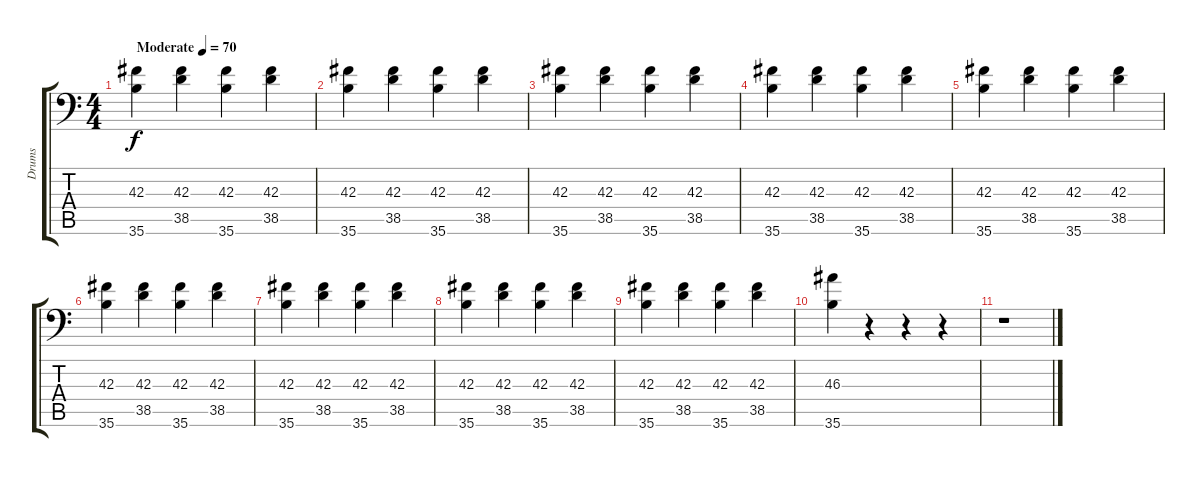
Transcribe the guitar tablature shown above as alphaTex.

\track ("Drums" "Drums") {instrument acousticgrandpiano}
\staff {score tabs}
\tuning (C-1 C-1 C-1 C-1 C-1 C-1) {hide}
\ts (4 4)
\tempo (70 "Moderate")
\clef f4
\ks c
(42.3 35.6).4{dy f instrument acousticgrandpiano} (42.3 38.5).4 (42.3 35.6).4 (42.3 38.5).4 |
(42.3 35.6).4 (42.3 38.5).4 (42.3 35.6).4 (42.3 38.5).4 |
(42.3 35.6).4 (42.3 38.5).4 (42.3 35.6).4 (42.3 38.5).4 |
(42.3 35.6).4 (42.3 38.5).4 (42.3 35.6).4 (42.3 38.5).4 |
(42.3 35.6).4 (42.3 38.5).4 (42.3 35.6).4 (42.3 38.5).4 |
(42.3 35.6).4 (42.3 38.5).4 (42.3 35.6).4 (42.3 38.5).4 |
(42.3 35.6).4 (42.3 38.5).4 (42.3 35.6).4 (42.3 38.5).4 |
(42.3 35.6).4 (42.3 38.5).4 (42.3 35.6).4 (42.3 38.5).4 |
(42.3 35.6).4 (42.3 38.5).4 (42.3 35.6).4 (42.3 38.5).4 |
(46.3 35.6).4 r.4 r.4 r.4 |
r.1
